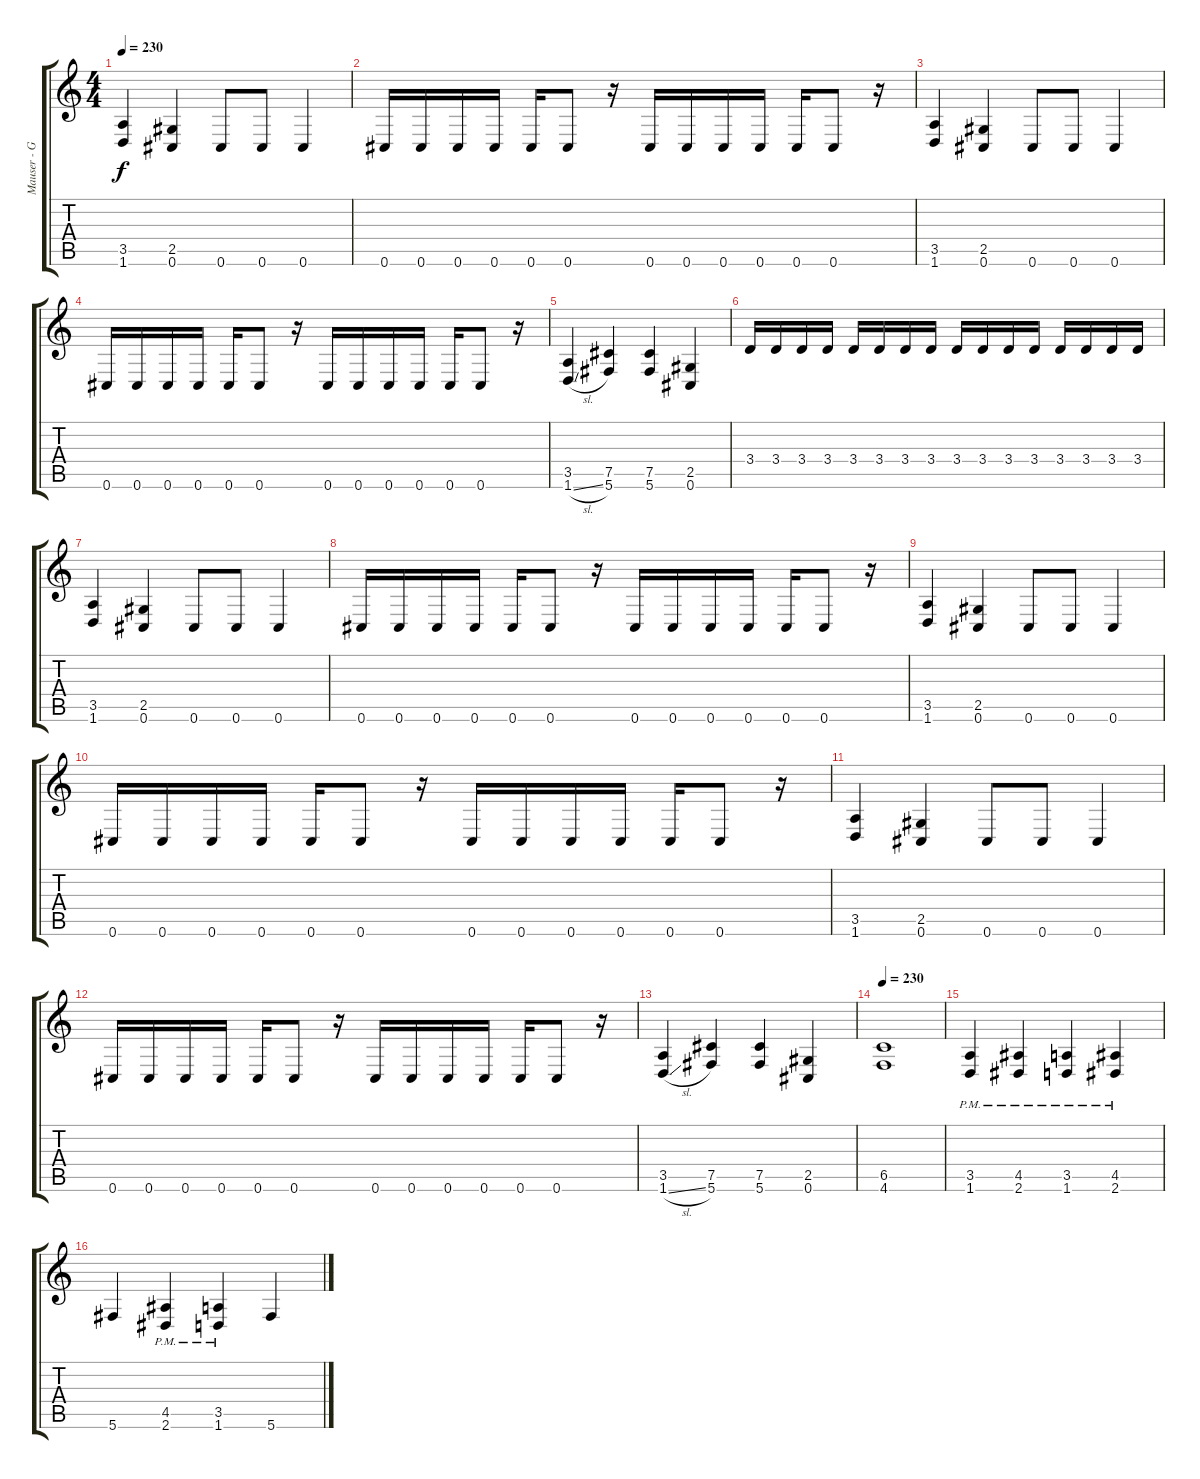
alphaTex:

\track ("Mauser - Guitar" "Mauser - G") {instrument distortionguitar}
\staff {score tabs}
\tuning (Db4 Ab3 E3 B2 Gb2 Db2) {hide}
\ts (4 4)
\tempo 230
\clef g2
\ks c
(3.5 1.6).4{dy f} (2.5 0.6).4 0.6.8 0.6.8 0.6.4 |
0.6.16 0.6.16 0.6.16 0.6.16 0.6.16 0.6.8 r.16 0.6.16 0.6.16 0.6.16 0.6.16 0.6.16 0.6.8 r.16 |
(3.5 1.6).4 (2.5 0.6).4 0.6.8 0.6.8 0.6.4 |
0.6.16 0.6.16 0.6.16 0.6.16 0.6.16 0.6.8 r.16 0.6.16 0.6.16 0.6.16 0.6.16 0.6.16 0.6.8 r.16 |
(3.5 1.6{sl}).4 (7.5 5.6).4 (7.5 5.6).4 (2.5 0.6).4 |
3.4.16 3.4.16 3.4.16 3.4.16 3.4.16 3.4.16 3.4.16 3.4.16 3.4.16 3.4.16 3.4.16 3.4.16 3.4.16 3.4.16 3.4.16 3.4.16 |
(3.5 1.6).4 (2.5 0.6).4 0.6.8 0.6.8 0.6.4 |
0.6.16 0.6.16 0.6.16 0.6.16 0.6.16 0.6.8 r.16 0.6.16 0.6.16 0.6.16 0.6.16 0.6.16 0.6.8 r.16 |
(3.5 1.6).4 (2.5 0.6).4 0.6.8 0.6.8 0.6.4 |
0.6.16 0.6.16 0.6.16 0.6.16 0.6.16 0.6.8 r.16 0.6.16 0.6.16 0.6.16 0.6.16 0.6.16 0.6.8 r.16 |
(3.5 1.6).4 (2.5 0.6).4 0.6.8 0.6.8 0.6.4 |
0.6.16 0.6.16 0.6.16 0.6.16 0.6.16 0.6.8 r.16 0.6.16 0.6.16 0.6.16 0.6.16 0.6.16 0.6.8 r.16 |
(3.5 1.6{sl}).4 (7.5 5.6).4 (7.5 5.6).4 (2.5 0.6).4 |
\tempo 230
(6.5 4.6).1 |
(3.5{pm} 1.6{pm}).4 (4.5{pm} 2.6{pm}).4 (3.5{pm} 1.6{pm}).4 (4.5{pm} 2.6{pm}).4 |
5.6.4 (4.5{pm} 2.6{pm}).4 (3.5{pm} 1.6{pm}).4 5.6.4
